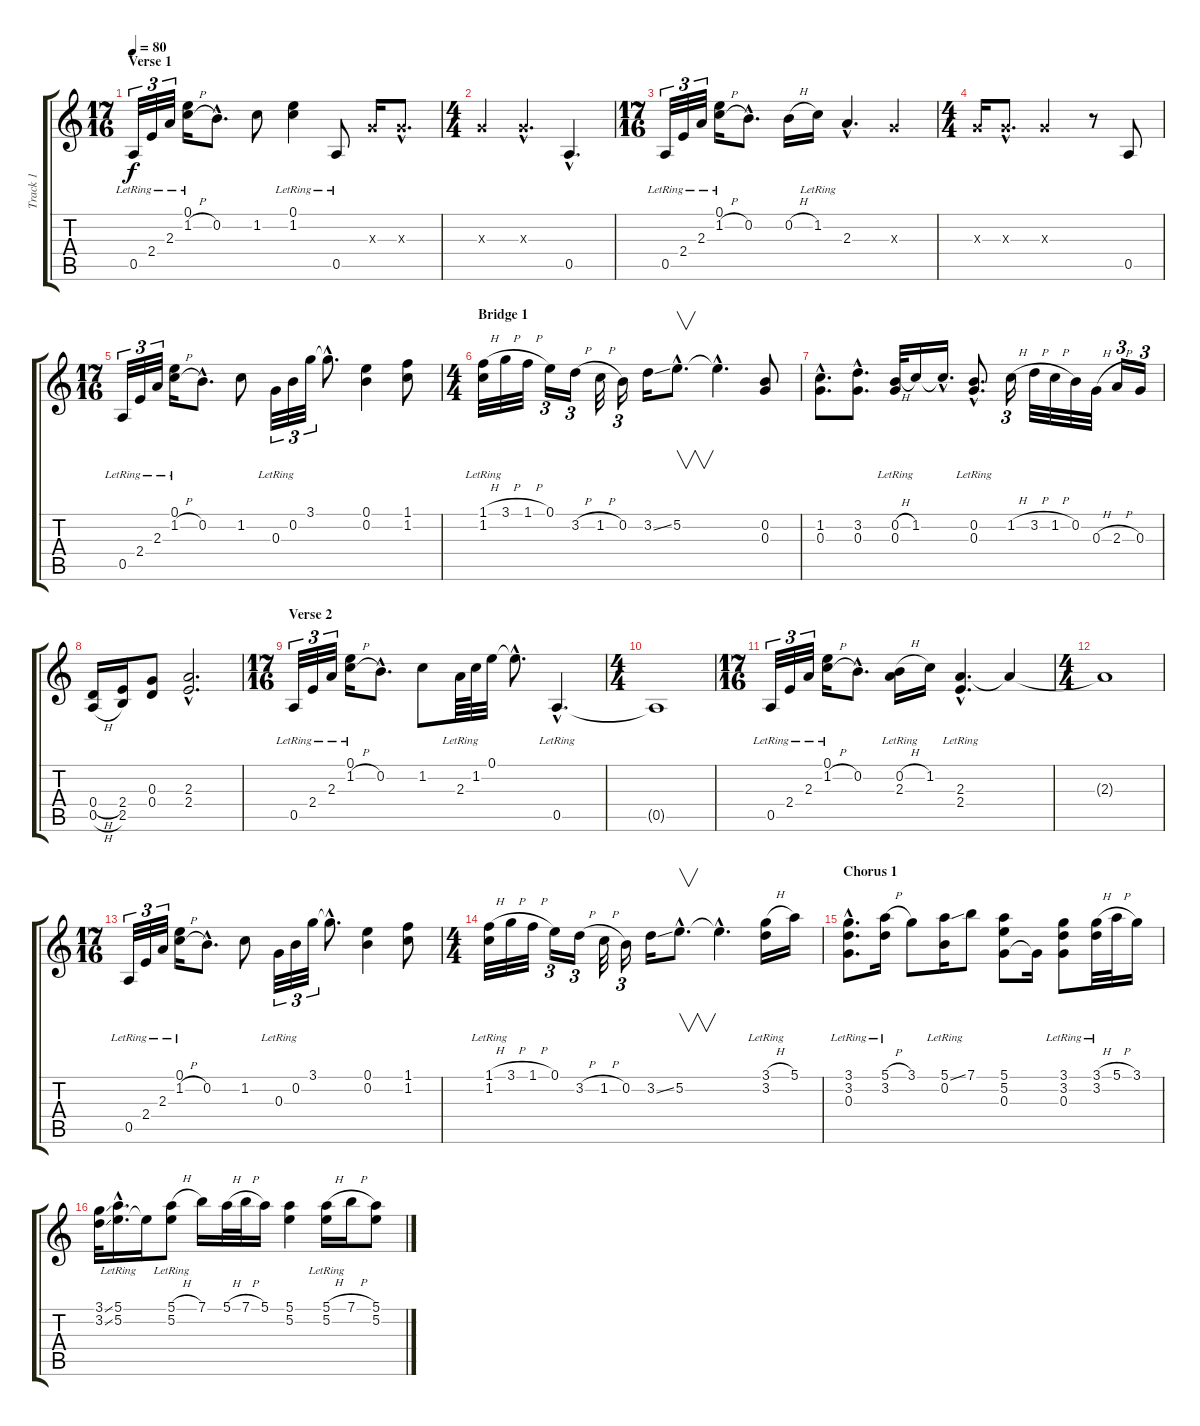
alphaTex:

\track ("Track 1" "Track 1") {instrument acousticguitarsteel}
\staff {score tabs}
\tuning (E4 B3 G3 D3 A2 E2) {hide}
\ts (17 16)
\section ("" "Verse 1")
\tempo 80
\clef g2
\ks c
0.5{lr}.32{tu (3 2) dy f instrument acousticguitarsteel} 2.4{lr}.32{tu (3 2)} 2.3{lr}.32{tu (3 2)} (0.1{lr} 1.2{h}).16 0.2{hac}.8{d} 1.2.8 (0.1{lr} 1.2{lr}).4 0.5{lr}.8 0.3{x}.16 0.3{hac x}.8{d} |
\ts (4 4)
0.3{x}.4 0.3{hac x}.4{d} 0.5{hac}.4{d} |
\ts (17 16)
0.5{lr}.32{tu (3 2)} 2.4{lr}.32{tu (3 2)} 2.3{lr}.32{tu (3 2)} (0.1{lr} 1.2{h}).16 0.2{hac}.8{d} 0.2{h}.16 1.2{lr}.16 2.3{hac}.4{d} 0.3{x}.4 |
\ts (4 4)
0.3{x}.16 0.3{hac x}.8{d} 0.3{x}.2 r.8 0.5.8 |
\ts (17 16)
0.5{lr}.32{tu (3 2)} 2.4{lr}.32{tu (3 2)} 2.3{lr}.32{tu (3 2)} (0.1{lr} 1.2{h}).16 0.2{hac}.8{d} 1.2.8 0.3{lr}.32{tu (3 2)} 0.2{lr}.32{tu (3 2)} 3.1.32{tu (3 2)} 3.1{hac t}.8{d} (0.1 0.2).4 (1.1 1.2).8 |
\ts (4 4)
\section ("" "Bridge 1")
(1.1{h} 1.2{lr}).32 3.1{h}.32 1.1{h}.32 0.1.16{tu (3 2)} 3.2{h}.16{tu (3 2)} 1.2{h}.32 0.2.16{tu (3 2)} 3.2{ss}.16 5.2{hac}.8{v d} 5.2{hac t}.4{d} (0.2 0.3).8 |
(1.2{hac} 0.3{hac}).8{d} (3.2{hac} 0.3{hac}).8{d} (0.2{h} 0.3{lr}).32 1.2.16 1.2{hac t}.16{d} (0.2{hac lr} 0.3{hac}).8{d} 1.2{h}.16{tu (3 2)} 3.2{h}.32 1.2{h}.32 0.2.32 0.3{h}.32 2.3{h}.16{tu (3 2)} 0.3.16{tu (3 2)} |
(0.4{h} 0.5{h}).16 (2.4 2.5).16 (0.3 0.4).8 (2.3{hac} 2.4{hac}).2{d} |
\ts (17 16)
\section ("" "Verse 2")
0.5{lr}.32{tu (3 2)} 2.4{lr}.32{tu (3 2)} 2.3{lr}.32{tu (3 2)} (0.1{lr} 1.2{h}).16 0.2{hac}.8{d} 1.2.8 2.3{lr}.64 1.2{lr}.64 0.1.32 0.1{hac t}.8{d} 0.5{hac lr}.4{d} |
\ts (4 4)
0.5{t}.1 |
\ts (17 16)
0.5{lr}.32{tu (3 2)} 2.4{lr}.32{tu (3 2)} 2.3{lr}.32{tu (3 2)} (0.1{lr} 1.2{h}).16 0.2{hac}.8{d} (0.2{h} 2.3{lr}).16 1.2.16 (2.3{hac} 2.4{hac lr}).4{d} 2.3{t}.4 |
\ts (4 4)
2.3{t}.1 |
\ts (17 16)
0.5{lr}.32{tu (3 2)} 2.4{lr}.32{tu (3 2)} 2.3{lr}.32{tu (3 2)} (0.1{lr} 1.2{h}).16 0.2{hac}.8{d} 1.2.8 0.3{lr}.32{tu (3 2)} 0.2{lr}.32{tu (3 2)} 3.1.32{tu (3 2)} 3.1{hac t}.8{d} (0.1 0.2).4 (1.1 1.2).8 |
\ts (4 4)
(1.1{h} 1.2{lr}).32 3.1{h}.32 1.1{h}.32 0.1.16{tu (3 2)} 3.2{h}.16{tu (3 2)} 1.2{h}.32 0.2.16{tu (3 2)} 3.2{ss}.16 5.2{hac}.8{v d} 5.2{hac t}.4{d} (3.1{h} 3.2{lr}).16 5.1.16 |
\section ("" "Chorus 1")
(3.1{hac} 3.2{hac} 0.3{hac lr}).8{d} (5.1{h} 3.2{lr}).16 3.1.8 (5.1{ss} 0.2{lr}).16 7.1.8 (5.1 5.2 0.3).8 0.3{t}.16 (3.1 3.2 0.3{lr}).8 (3.1{h} 3.2{lr}).32 5.1{h}.32 3.1.16 |
(3.1{ss} 3.2{ss}).32 (5.1{hac lr} 5.2{hac}).16{d} 5.2{t}.16 (5.1{h} 5.2{lr}).8 7.1.16 5.1{h}.32 7.1{h}.32 5.1.16 (5.1 5.2).4 (5.1{h} 5.2{lr}).16 7.1{h}.16 (5.1 5.2).8
